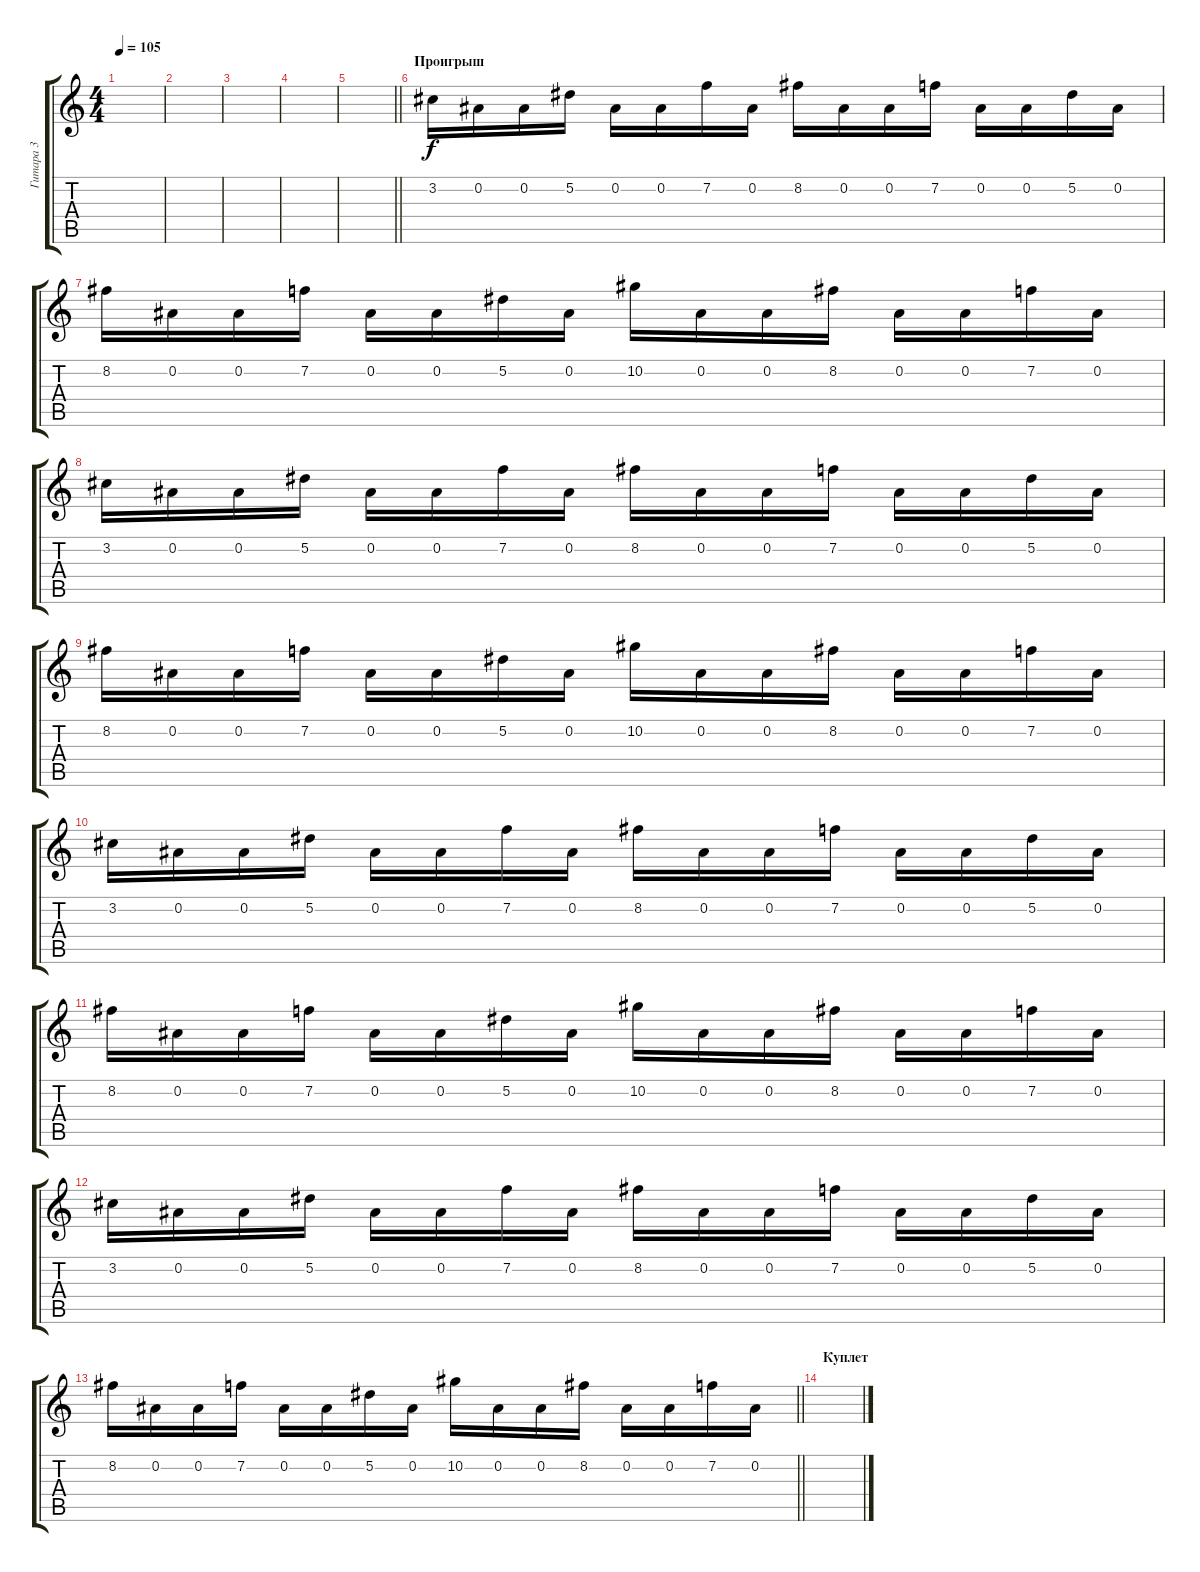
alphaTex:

\track ("Гитара 3" "Гитара 3") {instrument distortionguitar}
\staff {score tabs}
\tuning (Eb4 Bb3 Gb3 Db3 Ab2 Eb2) {hide}
\ts (4 4)
\tempo 105
\clef g2
\ks c
|
|
|
|
\barLineRight lightlight
|
\section ("" "Проигрыш")
3.2.16 0.2.16 0.2.16 5.2.16 0.2.16 0.2.16 7.2.16 0.2.16 8.2.16 0.2.16 0.2.16 7.2.16 0.2.16 0.2.16 5.2.16 0.2.16 |
8.2.16 0.2.16 0.2.16 7.2.16 0.2.16 0.2.16 5.2.16 0.2.16 10.2.16 0.2.16 0.2.16 8.2.16 0.2.16 0.2.16 7.2.16 0.2.16 |
3.2.16 0.2.16 0.2.16 5.2.16 0.2.16 0.2.16 7.2.16 0.2.16 8.2.16 0.2.16 0.2.16 7.2.16 0.2.16 0.2.16 5.2.16 0.2.16 |
8.2.16 0.2.16 0.2.16 7.2.16 0.2.16 0.2.16 5.2.16 0.2.16 10.2.16 0.2.16 0.2.16 8.2.16 0.2.16 0.2.16 7.2.16 0.2.16 |
3.2.16 0.2.16 0.2.16 5.2.16 0.2.16 0.2.16 7.2.16 0.2.16 8.2.16 0.2.16 0.2.16 7.2.16 0.2.16 0.2.16 5.2.16 0.2.16 |
8.2.16 0.2.16 0.2.16 7.2.16 0.2.16 0.2.16 5.2.16 0.2.16 10.2.16 0.2.16 0.2.16 8.2.16 0.2.16 0.2.16 7.2.16 0.2.16 |
3.2.16 0.2.16 0.2.16 5.2.16 0.2.16 0.2.16 7.2.16 0.2.16 8.2.16 0.2.16 0.2.16 7.2.16 0.2.16 0.2.16 5.2.16 0.2.16 |
\barLineRight lightlight
8.2.16 0.2.16 0.2.16 7.2.16 0.2.16 0.2.16 5.2.16 0.2.16 10.2.16 0.2.16 0.2.16 8.2.16 0.2.16 0.2.16 7.2.16 0.2.16 |
\section ("" "Куплет")
